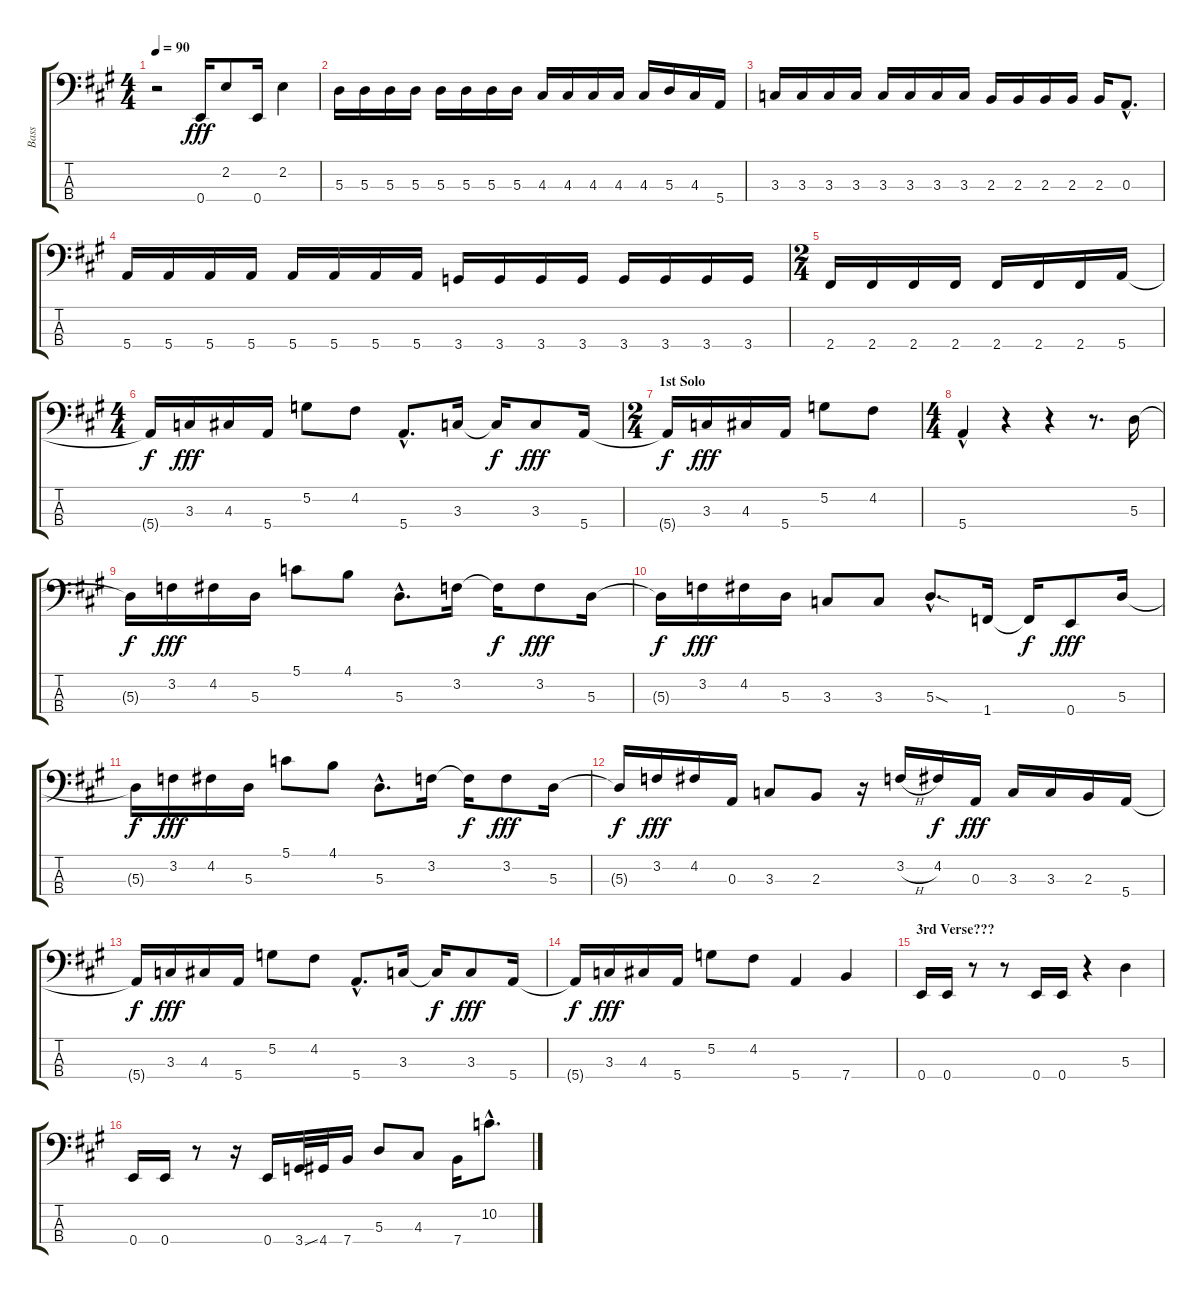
\track ("Bass" "Bass") {instrument electricbasspick}
\staff {score tabs}
\tuning (G2 D2 A1 E1) {hide}
\ts (4 4)
\tempo 90
\clef f4
\ks a
r.2{dy fff} 0.4.16 2.2.8 0.4.16 2.2.4 |
5.3.16 5.3.16 5.3.16 5.3.16 5.3.16 5.3.16 5.3.16 5.3.16 4.3.16 4.3.16 4.3.16 4.3.16 4.3.16 5.3.16 4.3.16 5.4.16 |
3.3.16 3.3.16 3.3.16 3.3.16 3.3.16 3.3.16 3.3.16 3.3.16 2.3.16 2.3.16 2.3.16 2.3.16 2.3.16 0.3{hac}.8{d} |
5.4.16 5.4.16 5.4.16 5.4.16 5.4.16 5.4.16 5.4.16 5.4.16 3.4.16 3.4.16 3.4.16 3.4.16 3.4.16 3.4.16 3.4.16 3.4.16 |
\ts (2 4)
2.4.16 2.4.16 2.4.16 2.4.16 2.4.16 2.4.16 2.4.16 5.4.16 |
\ts (4 4)
5.4{t}.16{dy f} 3.3.16{dy fff} 4.3.16 5.4.16 5.2.8 4.2.8 5.4{hac}.8{d} 3.3.16 3.3{t}.16{dy f} 3.3.8{dy fff} 5.4.16 |
\ts (2 4)
\section ("" "1st Solo")
5.4{t}.16{dy f} 3.3.16{dy fff} 4.3.16 5.4.16 5.2.8 4.2.8 |
\ts (4 4)
5.4{hac}.4 r.4 r.4 r.8{d} 5.3.16 |
5.3{t}.16{dy f} 3.2.16{dy fff} 4.2.16 5.3.16 5.1.8 4.1.8 5.3{hac}.8{d} 3.2.16 3.2{t}.16{dy f} 3.2.8{dy fff} 5.3.16 |
5.3{t}.16{dy f} 3.2.16{dy fff} 4.2.16 5.3.16 3.3.8 3.3.8 5.3{sod hac}.8{d} 1.4.16 1.4{t}.16{dy f} 0.4.8{dy fff} 5.3.16 |
5.3{t}.16{dy f} 3.2.16{dy fff} 4.2.16 5.3.16 5.1.8 4.1.8 5.3{hac}.8{d} 3.2.16 3.2{t}.16{dy f} 3.2.8{dy fff} 5.3.16 |
5.3{t}.16{dy f} 3.2.16{dy fff} 4.2.16 0.3.16 3.3.8 2.3.8 r.16 3.2{h}.16 4.2.16{dy f} 0.3.16{dy fff} 3.3.16 3.3.16 2.3.16 5.4.16 |
5.4{t}.16{dy f} 3.3.16{dy fff} 4.3.16 5.4.16 5.2.8 4.2.8 5.4{hac}.8{d} 3.3.16 3.3{t}.16{dy f} 3.3.8{dy fff} 5.4.16 |
5.4{t}.16{dy f} 3.3.16{dy fff} 4.3.16 5.4.16 5.2.8 4.2.8 5.4.4 7.4.4 |
\section ("" "3rd Verse???")
0.4.16 0.4.16 r.8 r.8 0.4.16 0.4.16 r.4 5.3.4 |
0.4.16 0.4.16 r.8 r.16 0.4.16 3.4{ss}.32 4.4.32 7.4.16 5.3.8 4.3.8 7.4.16 10.2{hac}.8{d}
